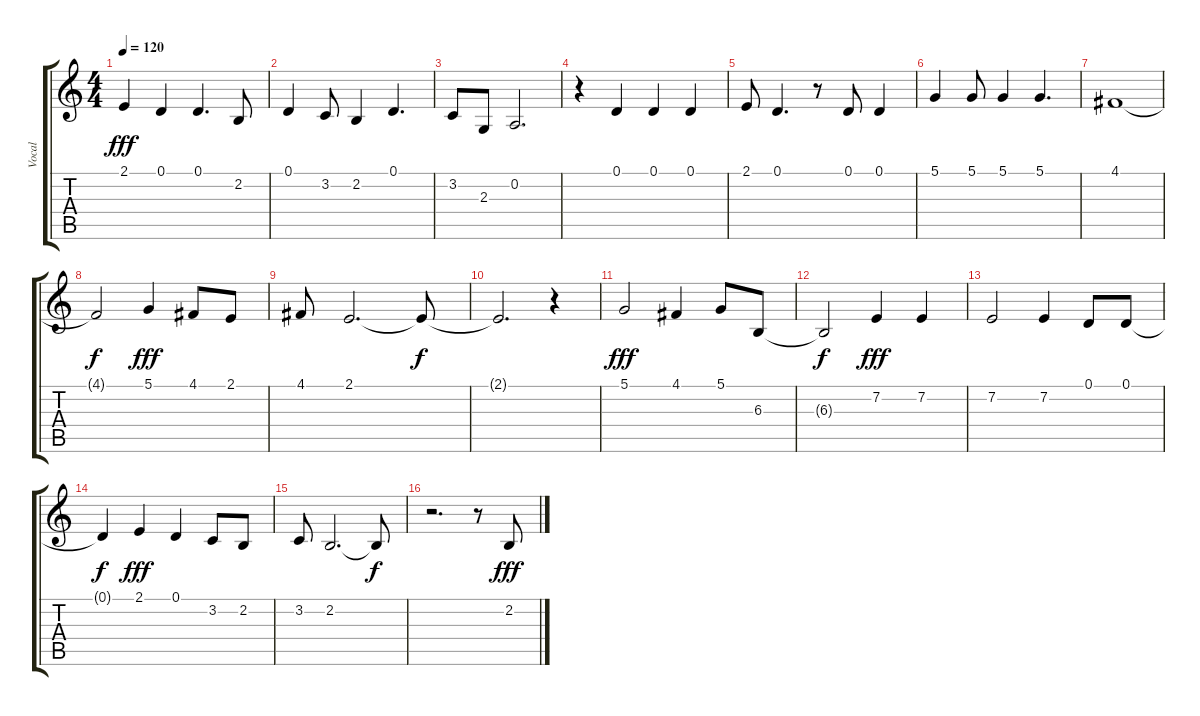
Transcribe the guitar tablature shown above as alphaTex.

\track ("Vocal" "Vocal") {instrument acousticgrandpiano}
\staff {score tabs}
\tuning (D4 A3 F3 C3 G2 D2) {hide}
\ts (4 4)
\tempo 120
\clef g2
\ks c
2.1.4{dy fff} 0.1.4 0.1.4{d} 2.2.8 |
0.1.4 3.2.8 2.2.4 0.1.4{d} |
3.2.8 2.3.8 0.2.2{d} |
r.4 0.1.4 0.1.4 0.1.4 |
2.1.8 0.1.4{d} r.8 0.1.8 0.1.4 |
5.1.4 5.1.8 5.1.4 5.1.4{d} |
4.1.1 |
4.1{t}.2{dy f} 5.1.4{dy fff} 4.1.8 2.1.8 |
4.1.8 2.1.2{d} 2.1{t}.8{dy f} |
2.1{t}.2{d} r.4 |
5.1.2{dy fff} 4.1.4 5.1.8 6.3.8 |
6.3{t}.2{dy f} 7.2.4{dy fff} 7.2.4 |
7.2.2 7.2.4 0.1.8 0.1.8 |
0.1{t}.4{dy f} 2.1.4{dy fff} 0.1.4 3.2.8 2.2.8 |
3.2.8 2.2.2{d} 2.2{t}.8{dy f} |
r.2{d} r.8 2.2.8{dy fff}
